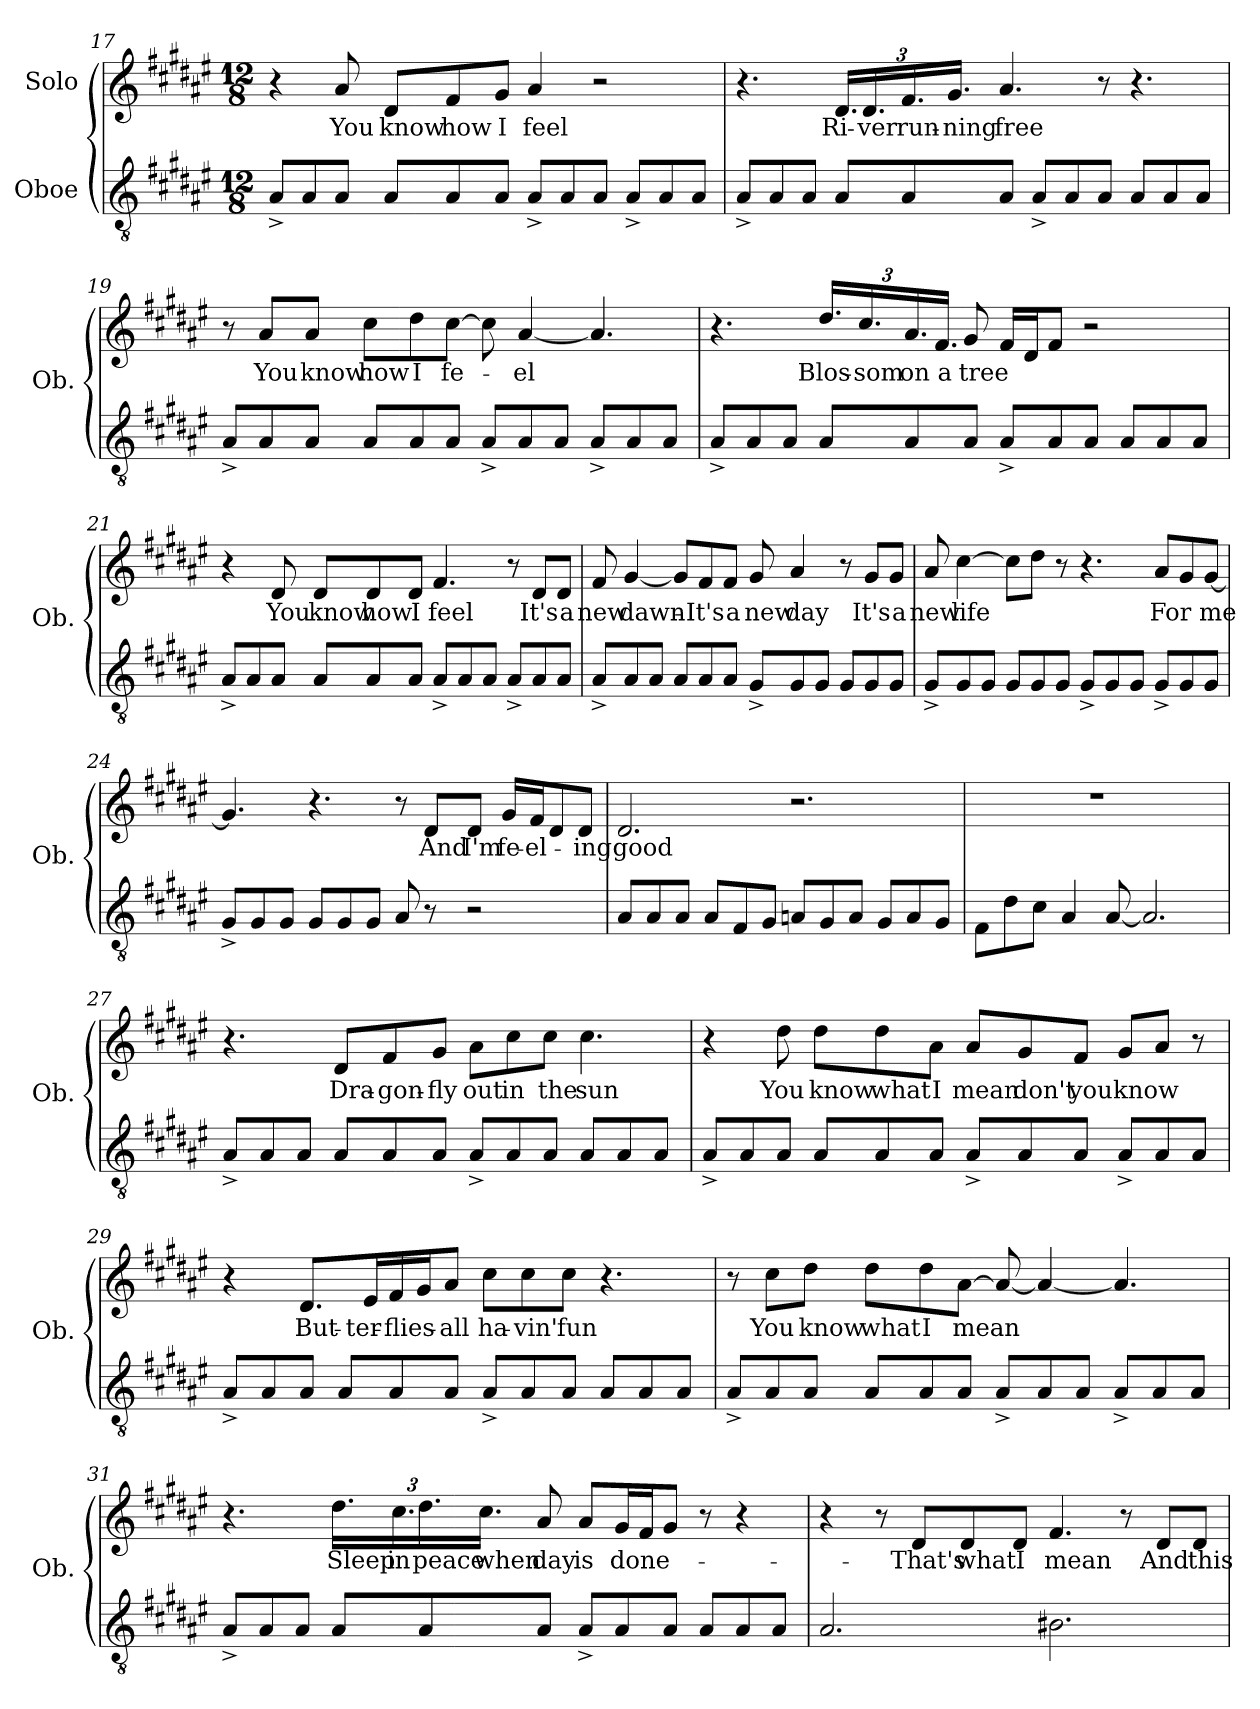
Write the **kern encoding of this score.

**kern	**kern	**text
*part2	*part1	*part1
*staff2	*staff1	*staff1
*I"Oboe	*I"Solo	*
*I'Ob.	*	*
!!LO:LB:g=z
*clefGv2	*	*
*k[f#c#g#d#a#e#]	*k[f#c#g#d#a#e#]	*
*F#:	*F#:	*
*M12/8	*M12/8	*
=17	=17	=17
8A#^/L	4r	.
8A#/	.	.
8A#/J	8a#/	You
8A#/L	8d#/L	know
8A#/	8f#/	how
8A#/J	8g#/J	I
8A#^/L	4a#/	feel
8A#/	.	.
8A#/J	2r	.
8A#^/L	.	.
8A#/	.	.
8A#/J	.	.
=18	=18	=18
8A#^/L	4.r	.
8A#/	.	.
8A#/J	.	.
*	*Xbrackettup	*
8A#/L	24.d#/LL	Ri-
.	24.d#/	-ver
8A#/	24.f#/	run-
.	24.g#/JJ	-ning
8A#/J	4.a#/	free
8A#^/L	.	.
8A#/	.	.
8A#/J	8r	.
8A#/L	4.r	.
8A#/	.	.
8A#/J	.	.
=19	=19	=19
8A#^/L	8r	.
8A#/	8a#/L	You
8A#/J	8a#/J	know
8A#/L	8cc#\L	how
8A#/	8dd#\	I
8A#/J	[8cc#\J	fe-
8A#^/L	8cc#\]	.
8A#/	[4a#/	-el
8A#/J	.	.
8A#^/L	4.a#/]	.
8A#/	.	.
8A#/J	.	.
!!LO:LB:g=z
=20	=20	=20
8A#^/L	4.r	.
8A#/	.	.
8A#/J	.	.
8A#/L	24.dd#/LL	Blos-
.	24.cc#/	-som
8A#/	24.a#/	on
.	24.f#/JJ	a
8A#/J	8g#/	tree
8A#^/L	16f#/LL	.
.	16d#/J	.
8A#/	8f#/J	.
8A#/J	2r	.
8A#/L	.	.
8A#/	.	.
8A#/J	.	.
=21	=21	=21
8A#^/L	4r	.
8A#/	.	.
8A#/J	8d#/	You
8A#/L	8d#/L	know
8A#/	8d#/	how
8A#/J	8d#/J	I
8A#^/L	4.f#/	feel
8A#/	.	.
8A#/J	.	.
8A#^/L	8r	.
8A#/	8d#/L	It's
8A#/J	8d#/J	a
=22	=22	=22
8A#^/L	8f#/	new
8A#/	[4g#/	dawn-
8A#/J	.	.
8A#/L	8g#/L]	.
8A#/	8f#/	It's
8A#/J	8f#/J	a
8G#^/L	8g#/	new
8G#/	4a#/	day
8G#/J	.	.
8G#/L	8r	.
8G#/	8g#/L	It's
8G#/J	8g#/J	a
!!LO:LB:g=z
=23	=23	=23
8G#^/L	8a#/	new
8G#/	[4cc#\	life
8G#/J	.	.
8G#/L	8cc#\L]	.
8G#/	8dd#\J	.
8G#/J	8r	.
8G#^/L	4.r	.
8G#/	.	.
8G#/J	.	.
8G#^/L	8a#/L	For
8G#/	8g#/	.
8G#/J	[8g#/J	me
=24	=24	=24
8G#^/L	4.g#/]	.
8G#/	.	.
8G#/J	.	.
8G#/L	4.r	.
8G#/	.	.
8G#/J	.	.
8A#/	8r	.
8r	8d#/L	And
2r	8d#/J	I'm
.	16g#/LL	fe-
.	16f#/J	-el-
.	8d#/	.
.	8d#/J	-ing
=25	=25	=25
8A#/L	2.d#/	good
8A#/	.	.
8A#/J	.	.
8A#/L	.	.
8F#/	.	.
8G#/J	.	.
8An/L	2.r	.
8G#/	.	.
8A/J	.	.
8G#/L	.	.
8A/	.	.
8G#/J	.	.
=26	=26	=26
8F#\L	1.r	.
8d#\	.	.
8c#\J	.	.
4A#/	.	.
[8A#/	.	.
2.A#/]	.	.
!!LO:PB:g=z
=27	=27	=27
8A#^/L	4.r	.
8A#/	.	.
8A#/J	.	.
8A#/L	8d#/L	Dra-
8A#/	8f#/	-gon-
8A#/J	8g#/J	-fly
8A#^/L	8a#\L	out
8A#/	8cc#\	in
8A#/J	8cc#\J	the
8A#/L	4.cc#\	sun
8A#/	.	.
8A#/J	.	.
=28	=28	=28
8A#^/L	4r	.
8A#/	.	.
8A#/J	8dd#\	You
8A#/L	8dd#\L	know
8A#/	8dd#\	what
8A#/J	8a#\J	I
8A#^/L	8a#/L	mean
8A#/	8g#/	don't
8A#/J	8f#/J	you
8A#^/L	8g#/L	know
8A#/	8a#/J	.
8A#/J	8r	.
!!LO:LB:g=z
=29	=29	=29
8A#^/L	4r	.
8A#/	.	.
8A#/J	8.d#/L	But-
8A#/L	.	.
.	16e#/L	-ter-
8A#/	16f#/	-flies-
.	16g#/J	.
8A#/J	8a#/J	-all
8A#^/L	8cc#\L	ha-
8A#/	8cc#\	-vin'
8A#/J	8cc#\J	fun
8A#/L	4.r	.
8A#/	.	.
8A#/J	.	.
=30	=30	=30
8A#^/L	8r	.
8A#/	8cc#\L	You
8A#/J	8dd#\J	know
8A#/L	8dd#\L	what
8A#/	8dd#\	I
8A#/J	[8a#\J	mean
8A#^/L	8a#/_	.
8A#/	4a#/_	.
8A#/J	.	.
8A#^/L	4.a#/]	.
8A#/	.	.
8A#/J	.	.
!!LO:LB:g=z
=31	=31	=31
8A#^/L	4.r	.
8A#/	.	.
8A#/J	.	.
8A#/L	24.dd#\LL	Sleep
.	24.cc#\	in
8A#/	24.dd#\	peace
.	24.cc#\JJ	when
8A#/J	8a#/	day
8A#^/L	8a#/L	is
8A#/	16g#/L	done-
.	16f#/J	.
8A#/J	8g#/J	.
8A#/L	8r	.
8A#/	4r	.
8A#/J	.	.
=32	=32	=32
2.A#/	4r	.
.	8r	.
.	8d#/L	That's
.	8d#/	what
.	8d#/J	I
2.B#X\	4.f#/	mean
.	8r	.
.	8d#/L	And
.	8d#/J	this
=	=	=
*-	*-	*-
